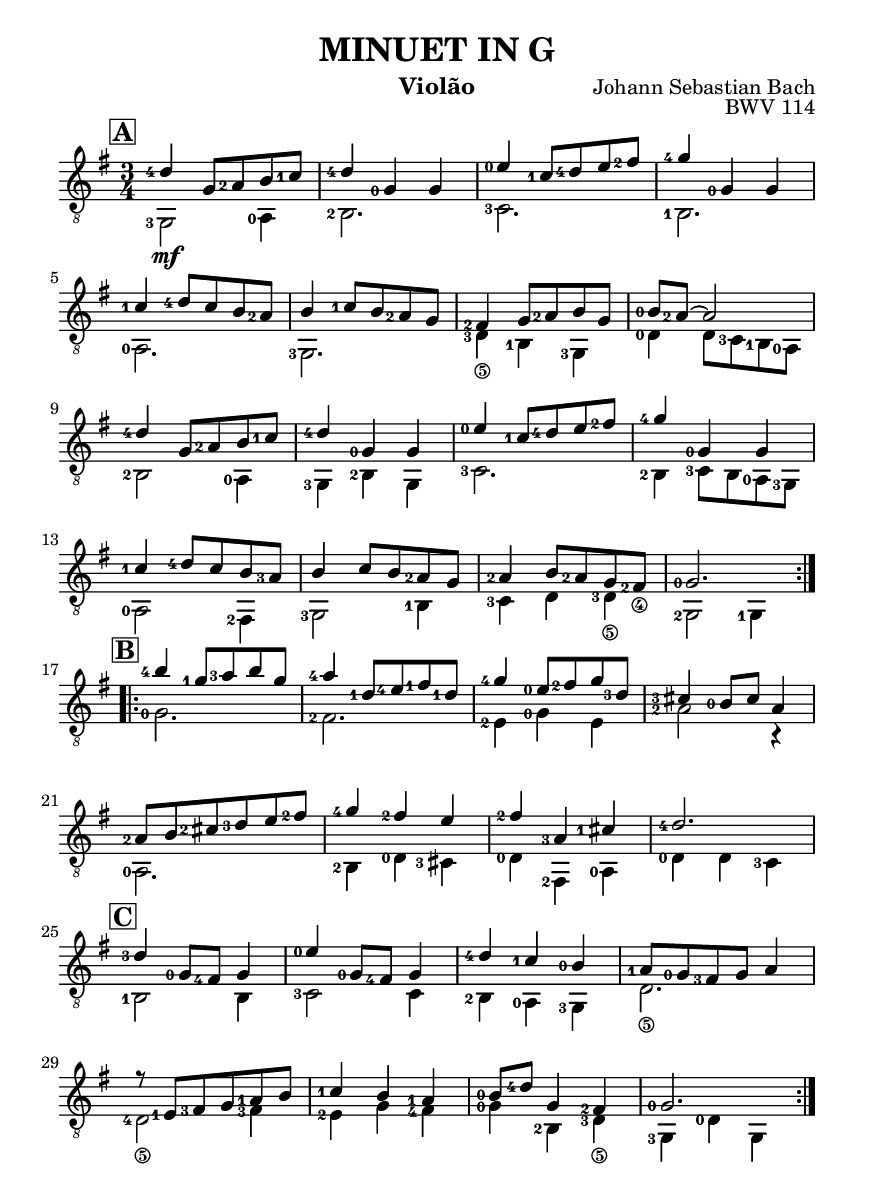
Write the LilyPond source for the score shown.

\version "2.24.4"

\include "data/my-guitar-style.ly"

#(set-global-staff-size 18)

\paper {
  #(set-paper-size "a5")
  top-margin = 10\mm
  left-margin = 10\mm
  right-margin = 10\mm
  system-system-spacing = #'((basic-distance . 14))
}

\header {
  title = "MINUET IN G"
  opus = "BWV 114"
  composer = "Johann Sebastian Bach"
  instrument = "Violão"
}

soprano = {
  \set fingeringOrientations = #'(left)
  \mark \default
  \repeat volta 2 {
    <d'-4>4 g8 <a-2> b <c'-1>
    <d'-4>4 <g-0> g 
    <e'-0>4 <c'-1>8 <d'-4> e' <fis'-2>
    <g'-4>4 <g-0> g
    \break
    
    <c'-1>4 <d'-4>8 c' b <a-2>
    b4 <c'-1>8 b <a-2> g
    <fis-2>4 g8 <a-2> b g
    <b-0>8 <a-2>8 ~ a2
    \break 
    
    <d'-4>4 g8 <a-2> b <c'-1>  
    <d'-4>4 <g-0> g 
    <e'-0>4 <c'-1>8 <d'-4> e' <fis'-2> 
    <g'-4>4 <g-0> g 
    \break
    
    <c'-1>4 <d'-4>8 c' b <a-3> 
    b4 c'8 b <a-2> g 
    <a-2>4 b8 <a-2> g <fis-2_\4> 
    <g-0>2. 
    \break
  }

  \mark \default
  \repeat volta 2 {
    <b'-4>4 <g'-1>8 <a'-3> b' g' 
    <a'-4>4 <d'-1>8 <e'-4>\2 <fis'-1> <d'-1> 
    <g'-4>4 <e'-0>8 <fis'-2> g' <d'-3> 
    <cis'-3>4 <b-0>8 cis' a4 
    \break
    
    <a-2>8 b <cis'-2> <d'-3> e' <fis'-2> 
    <g'-4>4 <fis'-2> e' 
    <fis'-2> <a-3> <cis'-1> 
    <d'-4>2. 
    \break

    \mark \default
    <d'-3>4 <g-0>8 <fis-4> g4 
    <e'-0>4 <g-0>8 <fis-4> g4 
    <d'-4>4 <c'-1> <b-0> 
    <a-1>8 <g-0> <fis-3> g a4 
    \break
    
    r8 <e-1> <fis-3> g <a-1> b 
    <c'-1>4 b <a-1> 
    <b-0>8 <d'-4> g4 <fis-2> 
    <g-0>2. 
    \break
  }
}

alto = {
  \set fingeringOrientations = #'(left)
  <g,-3>2 \mf <a,-0>4
  <b,-2>2.
  <c-3>2.
  <b,-1>2.

  <a,-0>2.
  <g,-3>2.
  <d-3_\5>4_\5 <b,-1> <g,-3>
  <d-0>4 d8 <c-3> <b,-1> <a,-0>
  
  <b,-2>2 <a,-0>4 
  <g,-3>4 <b,-2> g, 
  <c-3>2. 
  <b,-2>4 <c-3>8 b, <a,-0> <g,-3>
  
  <a,-0>2 <fis,-2>4 
  <g,-3>2 <b,-1>4 
  <c-3>4 d4 <d-3_\5>4 
  <g,-2>2 <g,-1>4 

  <g-0>2. 
  <fis-2>2. 
  <e-2>4 <g-0> e 
  <a-2>2 r4 
  
  <a,-0>2. 
  <b,-2>4 <d-0> <cis-3> 
  <d-0>4 <fis,-2> <a,-0> 
  <d-0>4 d <c-3> 
  
  <b,-1>2 b,4 
  <c-3>2 c4 
  <b,-2>4 <a,-0> <g,-3> 
  d2._\5 
  
  <d-4_\5>2 <fis-3>4 
  <e-2>4 g <fis-4> 
  <g-0>4 <b,-2> <d-3_\5> 
  <g,-3>4 <d-0> g, 
}

\score {
  %\unfoldRepeats
  \new StaffGroup <<
    \new Staff << 
      \set Staff.midiInstrument = #"acoustic guitar (nylon)"
      \set Score.rehearsalMarkFormatter = #format-mark-box-alphabet
      \time 3/4
      \key g \major
      \clef "treble_8"
      \new Voice = "voiceOne" { \voiceOne \soprano }
      \new Voice = "voiceTwo" { \voiceTwo \alto }
    >>
  >>
  \layout { 
    indent = 0 
  }
  \midi { \tempo 4 = 110}
}
